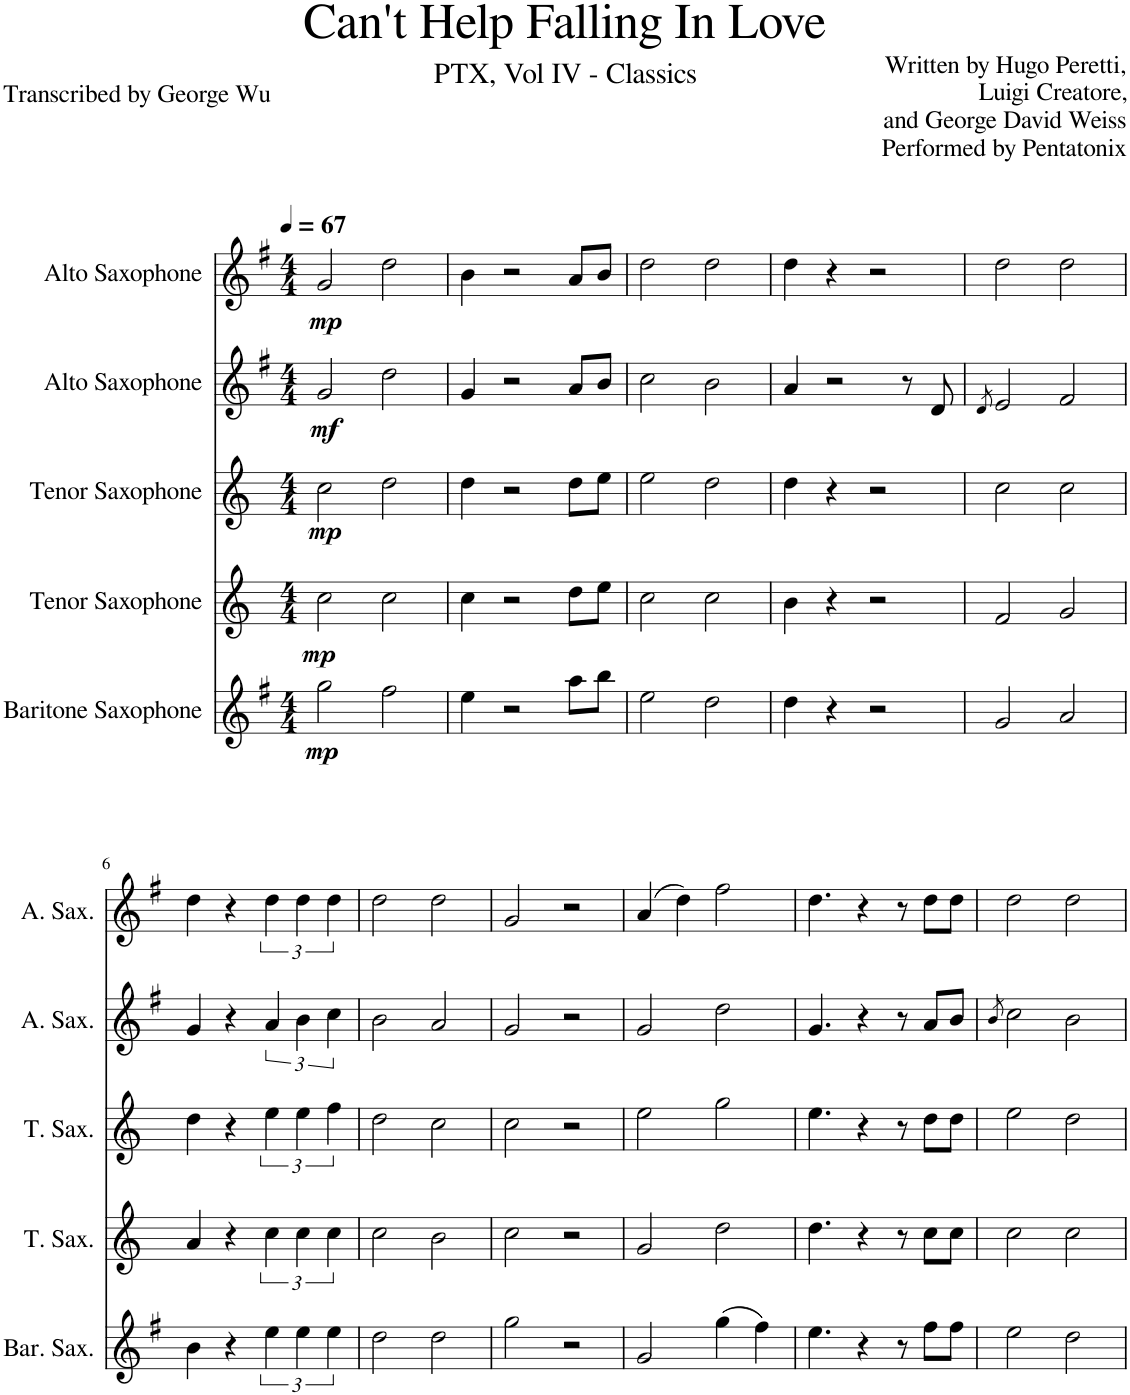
**kern	**dynam	**kern	**dynam	**kern	**dynam	**kern	**dynam	**kern	**dynam
*part5	*part5	*part4	*part4	*part3	*part3	*part2	*part2	*part1	*part1
*staff5	*staff5	*staff4	*staff4	*staff3	*staff3	*staff2	*staff2	*staff1	*staff1
*I"Baritone Saxophone	*	*I"Tenor Saxophone	*	*I"Tenor Saxophone	*	*I"Alto Saxophone	*	*I"Alto Saxophone	*
*I'Bar. Sax.	*	*I'T. Sax.	*	*I'T. Sax.	*	*I'A. Sax.	*	*I'A. Sax.	*
*clefG2	*	*clefG2	*	*clefG2	*	*clefG2	*	*clefG2	*
*Trd12c21	*	*Trd8c14	*	*Trd8c14	*	*Trd5c9	*	*Trd5c9	*
*k[f#]	*	*k[]	*	*k[]	*	*k[f#]	*	*k[f#]	*
*M4/4	*	*M4/4	*	*M4/4	*	*M4/4	*	*M4/4	*
*MM67	*	*MM67	*	*MM67	*	*MM67	*	*MM67	*
=1	=1	=1	=1	=1	=1	=1	=1	=1	=1
!	!LO:DY:b	!	!LO:DY:b	!	!LO:DY:b	!	!LO:DY:b	!	!LO:DY:b
2gg\	mp	2cc\	mp	2cc\	mp	2g/	mf	2g/	mp
2ff#\	.	2cc\	.	2dd\	.	2dd\	.	2dd\	.
=2	=2	=2	=2	=2	=2	=2	=2	=2	=2
4ee\	.	4cc\	.	4dd\	.	4g/	.	4b\	.
2r	.	2r	.	2r	.	2r	.	2r	.
8aa\L	.	8dd\L	.	8dd\L	.	8a/L	.	8a/L	.
8bb\J	.	8ee\J	.	8ee\J	.	8b/J	.	8b/J	.
=3	=3	=3	=3	=3	=3	=3	=3	=3	=3
2ee\	.	2cc\	.	2ee\	.	2cc\	.	2dd\	.
2dd\	.	2cc\	.	2dd\	.	2b\	.	2dd\	.
=4	=4	=4	=4	=4	=4	=4	=4	=4	=4
4dd\	.	4b\	.	4dd\	.	4a/	.	4dd\	.
4r	.	4r	.	4r	.	2r	.	4r	.
2r	.	2r	.	2r	.	.	.	2r	.
.	.	.	.	.	.	8r	.	.	.
.	.	.	.	.	.	8d/	.	.	.
=5	=5	=5	=5	=5	=5	=5	=5	=5	=5
.	.	.	.	.	.	8qd/	.	.	.
2g/	.	2f/	.	2cc\	.	2e/	.	2dd\	.
2a/	.	2g/	.	2cc\	.	2f#/	.	2dd\	.
!!LO:LB:g=z
=6	=6	=6	=6	=6	=6	=6	=6	=6	=6
4b\	.	4a/	.	4dd\	.	4g/	.	4dd\	.
4r	.	4r	.	4r	.	4r	.	4r	.
6ee\	.	6cc\	.	6ee\	.	6a/	.	6dd\	.
6ee\	.	6cc\	.	6ee\	.	6b\	.	6dd\	.
6ee\	.	6cc\	.	6ff\	.	6cc\	.	6dd\	.
=7	=7	=7	=7	=7	=7	=7	=7	=7	=7
2dd\	.	2cc\	.	2dd\	.	2b\	.	2dd\	.
2dd\	.	2b\	.	2cc\	.	2a/	.	2dd\	.
=8	=8	=8	=8	=8	=8	=8	=8	=8	=8
2gg\	.	2cc\	.	2cc\	.	2g/	.	2g/	.
2r	.	2r	.	2r	.	2r	.	2r	.
=9	=9	=9	=9	=9	=9	=9	=9	=9	=9
2g/	.	2g/	.	2ee\	.	2g/	.	(4a/	.
.	.	.	.	.	.	.	.	4dd\)	.
(4gg\	.	2dd\	.	2gg\	.	2dd\	.	2ff#\	.
4ff#\)	.	.	.	.	.	.	.	.	.
=10	=10	=10	=10	=10	=10	=10	=10	=10	=10
4.ee\	.	4.dd\	.	4.ee\	.	4.g/	.	4.dd\	.
4r	.	4r	.	4r	.	4r	.	4r	.
8r	.	8r	.	8r	.	8r	.	8r	.
8ff#\L	.	8cc\L	.	8dd\L	.	8a/L	.	8dd\L	.
8ff#\J	.	8cc\J	.	8dd\J	.	8b/J	.	8dd\J	.
=11	=11	=11	=11	=11	=11	=11	=11	=11	=11
.	.	.	.	.	.	8qb/	.	.	.
2ee\	.	2cc\	.	2ee\	.	2cc\	.	2dd\	.
2dd\	.	2cc\	.	2dd\	.	2b\	.	2dd\	.
=	=	=	=	=	=	=	=	=	=
*-	*-	*-	*-	*-	*-	*-	*-	*-	*-
